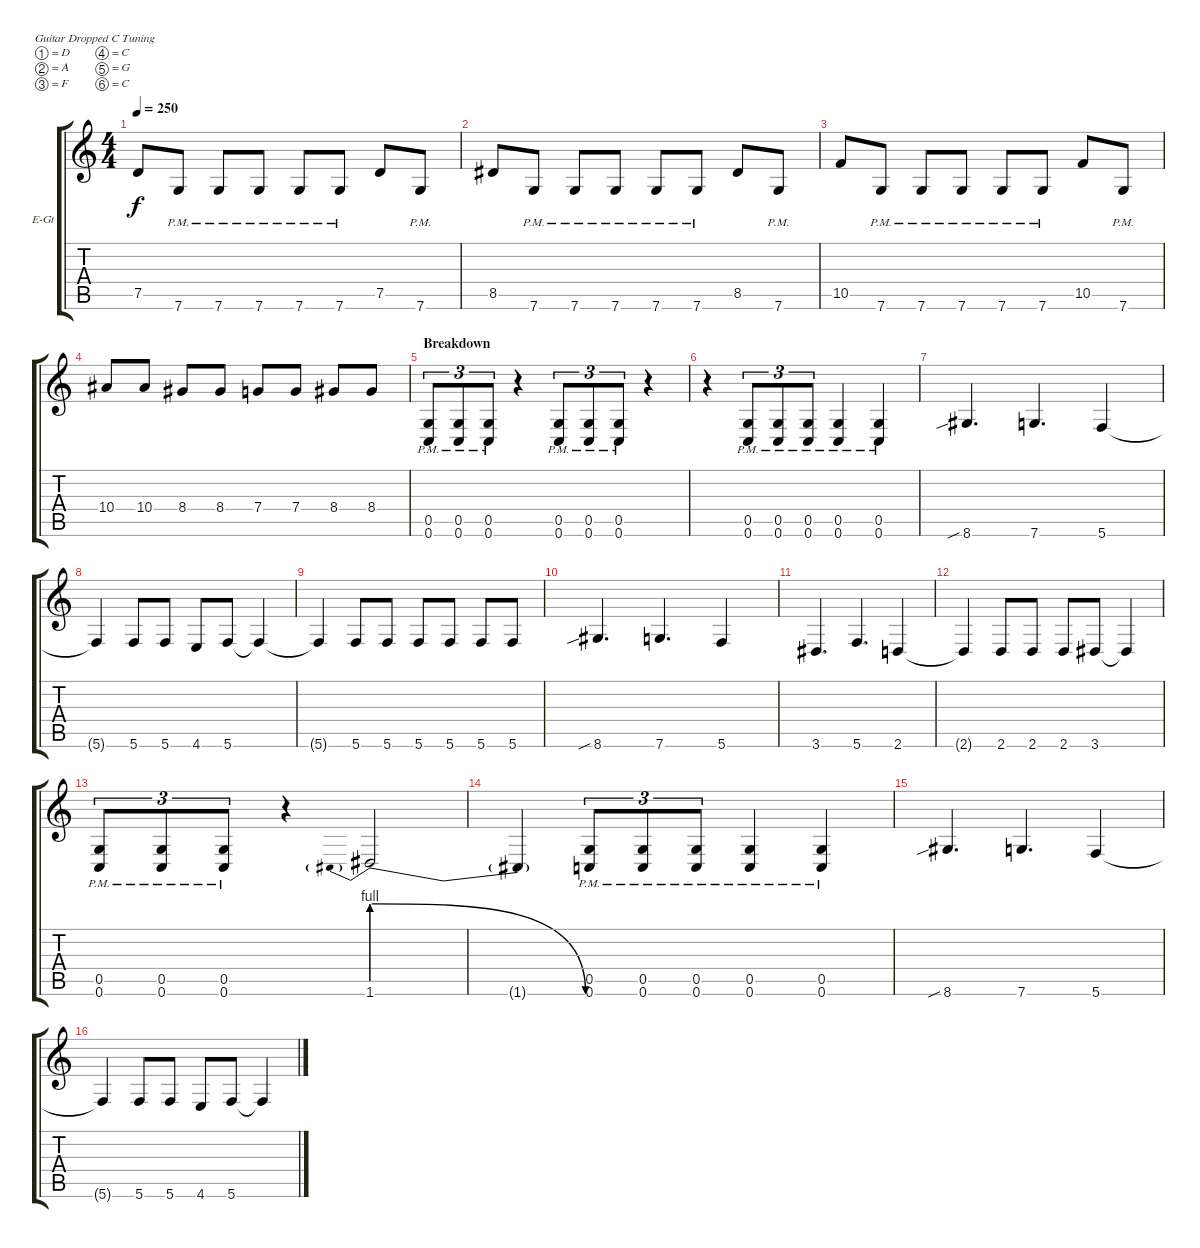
\defaultSystemsLayout 4
\bracketExtendMode groupsimilarinstruments
\firstSystemTrackNameOrientation horizontal
\otherSystemsTrackNameOrientation horizontal
\track ("Guitar 1" "E-Gt") {instrument distortionguitar}
\staff {score tabs}
\tuning (D4 A3 F3 C3 G2 C2)
\ts (4 4)
\tempo 250
\clef g2
\ks c
7.5.8{dy f} 7.6{pm}.8 7.6{pm}.8 7.6{pm}.8 7.6{pm}.8 7.6{pm}.8 7.5.8 7.6{pm}.8 |
8.5.8 7.6{pm}.8 7.6{pm}.8 7.6{pm}.8 7.6{pm}.8 7.6{pm}.8 8.5.8 7.6{pm}.8 |
10.5.8 7.6{pm}.8 7.6{pm}.8 7.6{pm}.8 7.6{pm}.8 7.6{pm}.8 10.5.8 7.6{pm}.8 |
10.4.8 10.4.8 8.4.8 8.4.8 7.4.8 7.4.8 8.4.8 8.4.8 |
\section ("" "Breakdown")
(0.6{pm} 0.5{pm}).8{tu (3 2)} (0.6{pm} 0.5{pm}).8{tu (3 2)} (0.6{pm} 0.5{pm}).8{tu (3 2)} r.4 (0.6{pm} 0.5{pm}).8{tu (3 2)} (0.6{pm} 0.5{pm}).8{tu (3 2)} (0.6{pm} 0.5{pm}).8{tu (3 2)} r.4 |
r.4 (0.6{pm} 0.5{pm}).8{tu (3 2)} (0.6{pm} 0.5{pm}).8{tu (3 2)} (0.6{pm} 0.5{pm}).8{tu (3 2)} (0.5{pm} 0.6{pm}).4 (0.5{pm} 0.6{pm}).4 |
8.6{sib}.4{d} 7.6.4{d} 5.6.4 |
5.6{t}.4 5.6.8 5.6.8 4.6.8 5.6.8 5.6{t}.4 |
5.6{t}.4 5.6.8 5.6.8 5.6.8 5.6.8 5.6.8 5.6.8 |
8.6{sib}.4{d} 7.6.4{d} 5.6.4 |
3.6.4{d} 5.6.4{d} 2.6.4 |
2.6{t}.4 2.6.8 2.6.8 2.6.8 3.6.8 3.6{t}.4 |
(0.6{pm} 0.5{pm}).8{tu (3 2)} (0.6{pm} 0.5{pm}).8{tu (3 2)} (0.6{pm} 0.5{pm}).8{tu (3 2)} r.4 1.6{be (prebendrelease 0 4 34.8 0)}.2 |
1.6{t}.4 (0.6{pm} 0.5{pm}).8{tu (3 2)} (0.6{pm} 0.5{pm}).8{tu (3 2)} (0.6{pm} 0.5{pm}).8{tu (3 2)} (0.5{pm} 0.6{pm}).4 (0.5{pm} 0.6{pm}).4 |
8.6{sib}.4{d} 7.6.4{d} 5.6.4 |
5.6{t}.4 5.6.8 5.6.8 4.6.8 5.6.8 5.6{t}.4
